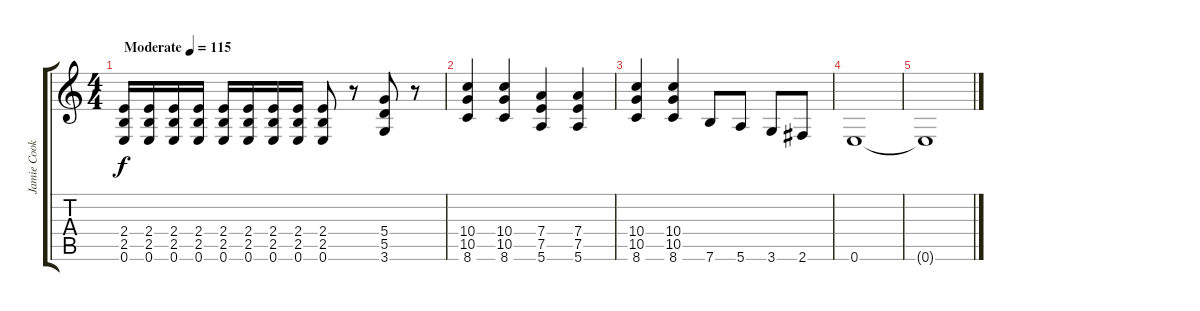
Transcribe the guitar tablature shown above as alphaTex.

\track ("Jamie Cook (Backup Guitar)" "Jamie Cook") {instrument distortionguitar}
\staff {score tabs}
\tuning (E4 B3 G3 D3 A2 E2) {hide}
\ts (4 4)
\tempo (115 "Moderate")
\clef g2
\ks c
(2.4 2.5 0.6).16{dy f instrument distortionguitar} (2.4 2.5 0.6).16 (2.4 2.5 0.6).16 (2.4 2.5 0.6).16 (2.4 2.5 0.6).16 (2.4 2.5 0.6).16 (2.4 2.5 0.6).16 (2.4 2.5 0.6).16 (2.4 2.5 0.6).8 r.8 (5.4 5.5 3.6).8 r.8 |
(10.4 10.5 8.6).4 (10.4 10.5 8.6).4 (7.4 7.5 5.6).4 (7.4 7.5 5.6).4 |
(10.4 10.5 8.6).4 (10.4 10.5 8.6).4 7.6.8 5.6.8 3.6.8 2.6.8 |
0.6.1{volume 2} |
0.6{t}.1
